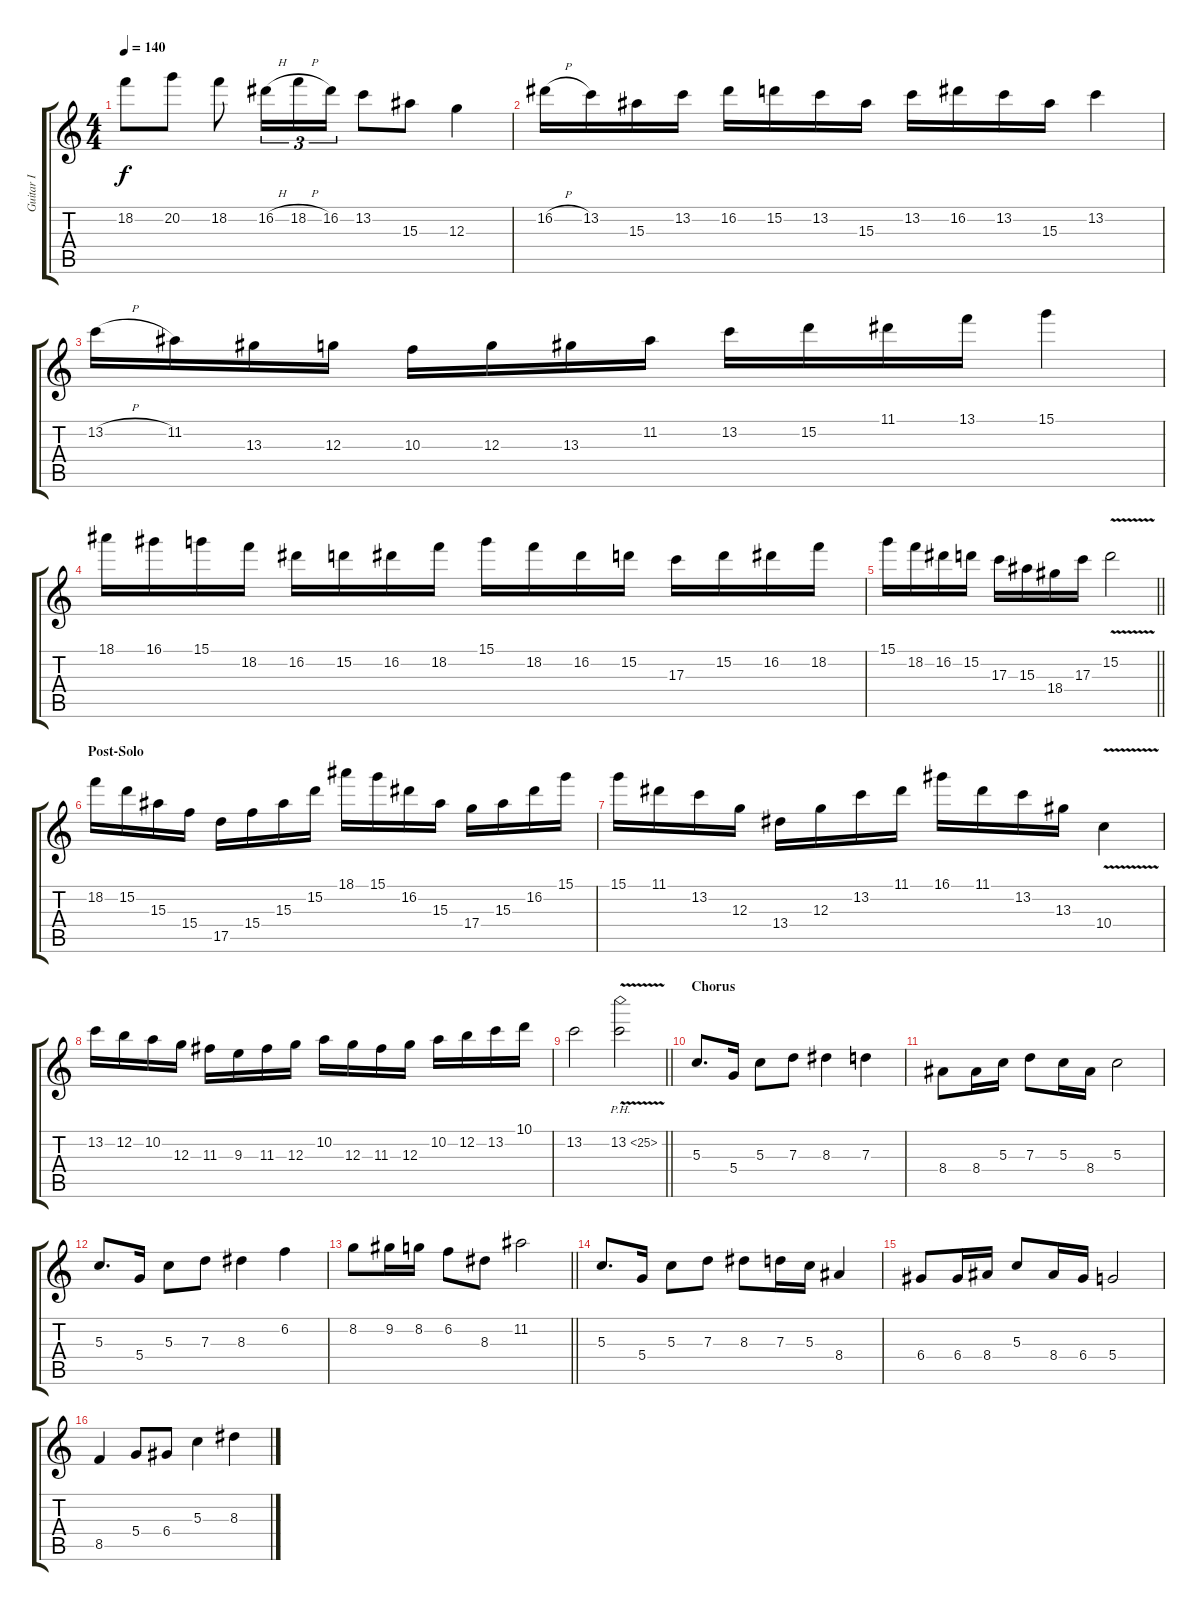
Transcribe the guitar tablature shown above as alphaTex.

\track ("Guitar I" "Guitar I") {instrument distortionguitar}
\staff {score tabs}
\tuning (E4 B3 G3 D3 A2 E2) {hide}
\ts (4 4)
\tempo 140
\clef g2
\ks c
18.2.8{dy f} 20.2.8 18.2.8 16.2{h}.16{tu (3 2)} 18.2{h}.16{tu (3 2)} 16.2.16{tu (3 2)} 13.2.8 15.3.8 12.3.4 |
16.2{h}.16 13.2.16 15.3.16 13.2.16 16.2.16 15.2.16 13.2.16 15.3.16 13.2.16 16.2.16 13.2.16 15.3.16 13.2.4 |
13.2{h}.16 11.2.16 13.3.16 12.3.16 10.3.16 12.3.16 13.3.16 11.2.16 13.2.16 15.2.16 11.1.16 13.1.16 15.1.4 |
18.1.16 16.1.16 15.1.16 18.2.16 16.2.16 15.2.16 16.2.16 18.2.16 15.1.16 18.2.16 16.2.16 15.2.16 17.3.16 15.2.16 16.2.16 18.2.16 |
\barLineRight lightlight
15.1.16 18.2.16 16.2.16 15.2.16 17.3.16 15.3.16 18.4.16 17.3.16 15.2{v}.2 |
\section ("" "Post-Solo")
18.2.16 15.2.16 15.3.16 15.4.16 17.5.16 15.4.16 15.3.16 15.2.16 18.1.16 15.1.16 16.2.16 15.3.16 17.4.16 15.3.16 16.2.16 15.1.16 |
15.1.16 11.1.16 13.2.16 12.3.16 13.4.16 12.3.16 13.2.16 11.1.16 16.1.16 11.1.16 13.2.16 13.3.16 10.4{v}.4 |
13.2.16 12.2.16 10.2.16 12.3.16 11.3.16 9.3.16 11.3.16 12.3.16 10.2.16 12.3.16 11.3.16 12.3.16 10.2.16 12.2.16 13.2.16 10.1.16 |
\barLineRight lightlight
13.2.2 13.2{ph 12 v}.2 |
\section ("" "Chorus")
5.3.8{d volume 14 instrument distortionguitar} 5.4.16 5.3.8 7.3.8 8.3.4 7.3.4 |
8.4.8 8.4.16 5.3.16 7.3.8 5.3.16 8.4.16 5.3.2 |
5.3.8{d} 5.4.16 5.3.8 7.3.8 8.3.4 6.2.4 |
\barLineRight lightlight
8.2.8 9.2.16 8.2.16 6.2.8 8.3.8 11.2.2 |
\section ("" "")
5.3.8{d} 5.4.16 5.3.8 7.3.8 8.3.8 7.3.16 5.3.16 8.4.4 |
6.4.8 6.4.16 8.4.16 5.3.8 8.4.16 6.4.16 5.4.2 |
8.5.4 5.4.8 6.4.8 5.3.4 8.3.4
